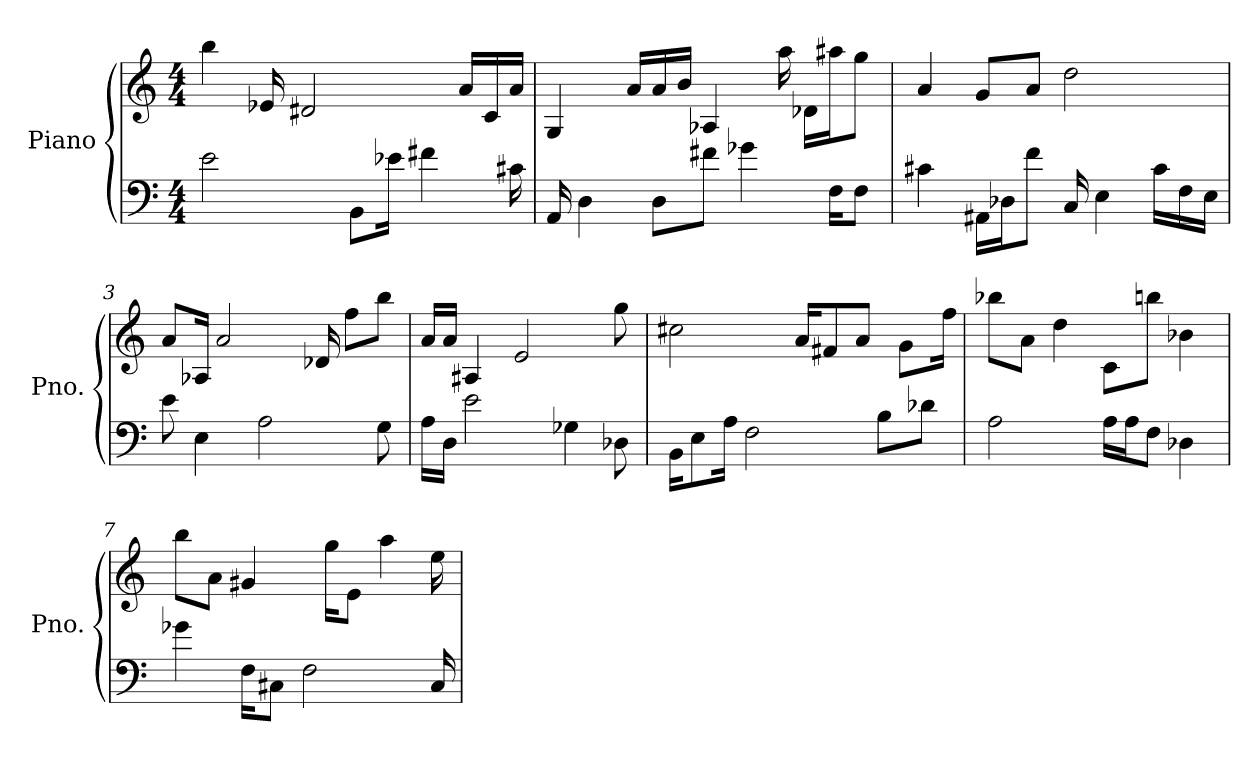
**kern	**kern
*part1	*part1
*staff2	*staff1
*I"Piano	*
*I'Pno.	*
*clefF4	*clefG2
*M4/4	*M4/4
=	=
2e	4bb
.	16e-
.	2d#
8BB\L	.
16e-\Jk	.
4f#	.
.	16a/LL
.	16c/
16c#	16a/JJ
=1	=1
16AA	4G
4D	.
.	16a/LL
8D\L	16a/
.	16b/JJ
8f#\J	4A-
4g-	.
.	16aa
.	16d-\LL
16F\KL	16aa#\J
8F\J	8gg\J
=2	=2
4c#	4a
16AA#\LL	8g/L
16D-\J	.
8f\J	8a/J
16C	2dd
4E	.
16c#\LL	.
16F\	.
16E\JJ	.
=3	=3
8e	8a/L
4E	16A-/Jk
.	2a
2A	.
.	16d-
.	8ff\L
8G	8bb\J
=4	=4
16A\LL	16a/LL
16D\JJ	16a/JJ
2e	4A#
.	2e
4G-	.
8D-	8gg
=5	=5
16BB\KL	2cc#
8E\	.
16A\Jk	.
2F	.
.	16a/KL
.	8f#/
.	8a/J
8B\L	.
.	8g\L
8d-\J	.
.	16ff\Jk
=6	=6
2A	8bb-\L
.	8a\J
.	4dd
16A\LL	8c\L
16A\J	.
8F\J	8bb\J
4D-	4b-
=7	=7
4g-	8bb\L
.	8a\J
16F\KL	4g#
8C#\J	.
2F	.
.	16gg\KL
.	8e\J
.	4aa
16C#	16ee
=	=
*-	*-
